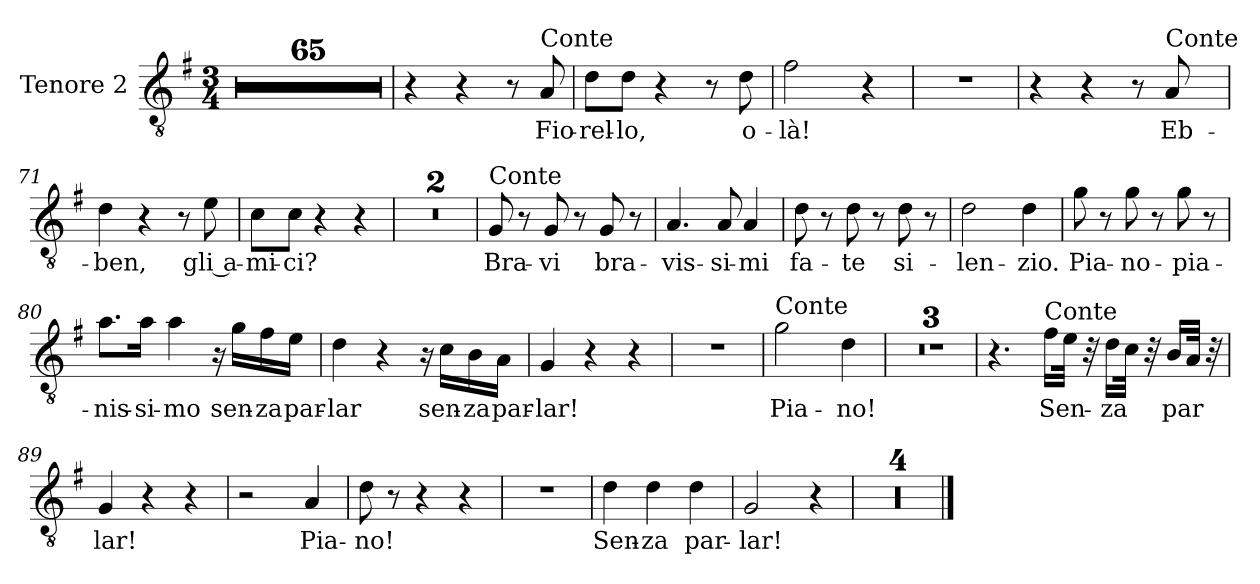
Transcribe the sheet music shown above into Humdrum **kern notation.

**kern	**text
*part1	*part1
*staff1	*staff1
*I"Tenore 2	*
*I'T. 2	*
*clefGv2	*
*k[f#]	*
*M3/4	*
=1	=1
2.r	.
=2	=2
2.r	.
=3	=3
2.r	.
=4	=4
2.r	.
=5	=5
2.r	.
!!LO:LB:g=z
=6	=6
2.r	.
=7	=7
2.r	.
=8	=8
2.r	.
=9	=9
2.r	.
=10	=10
2.r	.
=11	=11
2.r	.
!!LO:LB:g=z
=12	=12
2.r	.
=13	=13
2.r	.
=14	=14
2.r	.
=15	=15
2.r	.
!!LO:LB:g=z
=16	=16
2.r	.
=17	=17
2.r	.
=18	=18
2.r	.
=19	=19
2.r	.
=20	=20
2.r	.
!!LO:LB:g=z
=21	=21
2.r	.
=22	=22
2.r	.
=23	=23
2.r	.
=24	=24
2.r	.
=25	=25
2.r	.
!!LO:PB:g=z
=26	=26
2.r	.
=27	=27
2.r	.
=28	=28
2.r	.
=29	=29
2.r	.
!!LO:LB:g=z
=30	=30
2.r	.
=31	=31
2.r	.
=32	=32
2.r	.
=33	=33
2.r	.
!!LO:PB:g=z
=34	=34
2.r	.
=35	=35
2.r	.
=36	=36
2.r	.
=37	=37
2.r	.
!!LO:LB:g=z
=38	=38
2.r	.
=39	=39
2.r	.
=40	=40
2.r	.
=41	=41
2.r	.
!!LO:PB:g=z
=42	=42
2.r	.
=43	=43
2.r	.
=44	=44
2.r	.
=45	=45
2.r	.
=46	=46
2.r	.
!!LO:LB:g=z
=47	=47
2.r	.
=48	=48
2.r	.
=49	=49
2.r	.
=50	=50
2.r	.
=51	=51
2.r	.
!!LO:LB:g=z
=52	=52
2.r	.
=53	=53
2.r	.
=54	=54
2.r	.
=55	=55
2.r	.
=56	=56
2.r	.
!!LO:LB:g=z
=57	=57
2.r	.
=58	=58
2.r	.
=59	=59
2.r	.
!!LO:PB:g=z
=60	=60
2.r	.
=61	=61
2.r	.
=62	=62
2.r	.
!!LO:LB:g=z
=63	=63
2.r	.
=64	=64
2.r	.
=65	=65
2.r	.
=66	=66
4r	.
4r	.
8r	.
!LO:TX:a:t=Conte	!
!	!LO:LY:b
8A/	Fio-
=67	=67
!	!LO:LY:b
8d\L	-rel-
!	!LO:LY:b
8d\J	-lo,
4r	.
8r	.
!	!LO:LY:b
8d\	o-
!!LO:LB:g=z
=68	=68
!	!LO:LY:b
2f#\	-là!
4r	.
=69	=69
2.r	.
=70	=70
4r	.
4r	.
8r	.
!LO:TX:a:t=Conte	!
!	!LO:LY:b
8A/	Eb-
=71	=71
!	!LO:LY:b
4d\	-ben,
4r	.
8r	.
!	!LO:LY:b
8e\	gli a-
=72	=72
!	!LO:LY:b
8c\L	-mi-
!	!LO:LY:b
8c\J	-ci?
4r	.
4r	.
=73	=73
2.r	.
=74	=74
2.r	.
!!LO:PB:g=z
=75	=75
!LO:TX:a:t=Conte	!
!	!LO:LY:b
8G/	Bra-
8r	.
!	!LO:LY:b
8G/	-vi
8r	.
!	!LO:LY:b
8G/	bra-
8r	.
=76	=76
!	!LO:LY:b
4.A/	-vis-
!	!LO:LY:b
8A/	-si-
!	!LO:LY:b
4A/	-mi
=77	=77
!	!LO:LY:b
8d\	fa-
8r	.
!	!LO:LY:b
8d\	-te
8r	.
!	!LO:LY:b
8d\	si-
8r	.
!!LO:LB:g=z
=78	=78
!	!LO:LY:b
2d\	-len-
!	!LO:LY:b
4d\	-zio.
=79	=79
!	!LO:LY:b
8g\	Pia-
8r	.
!	!LO:LY:b
8g\	-no-
8r	.
!	!LO:LY:b
8g\	-pia-
8r	.
=80	=80
!	!LO:LY:b
8.a\L	-nis-
!	!LO:LY:b
16a\Jk	-si-
!	!LO:LY:b
4a\	-mo
16r	.
!	!LO:LY:b
16g\LL	sen-
!	!LO:LY:b
16f#\	-za
!	!LO:LY:b
16e\JJ	par-
!!LO:LB:g=z
=81	=81
!	!LO:LY:b
4d\	-lar
4r	.
16r	.
!	!LO:LY:b
16c\LL	sen-
!	!LO:LY:b
16B\	-za
!	!LO:LY:b
16A\JJ	par-
=82	=82
!	!LO:LY:b
4G/	-lar!
4r	.
4r	.
=83	=83
2.r	.
=84	=84
!LO:TX:a:t=Conte	!
!	!LO:LY:b
2g\	Pia-
!	!LO:LY:b
4d\	-no!
!!LO:PB:g=z
=85	=85
2.r	.
=86	=86
2.r	.
=87	=87
2.r	.
!!LO:LB:g=z
=88	=88
4.r	.
!LO:TX:a:t=Conte	!
!	!LO:LY:b
16f#\LL	Sen-
32e\JJk	.
32r	.
!	!LO:LY:b
16d\LL	za
32c\JJk	.
32r	.
!	!LO:LY:b
16B/LL	par
32A/JJk	.
32r	.
=89	=89
!	!LO:LY:b
4G/	lar!
4r	.
4r	.
=90	=90
2r	.
!	!LO:LY:b
4A/	Pia-
=91	=91
!	!LO:LY:b
8d\	-no!
8r	.
4r	.
4r	.
!!LO:PB:g=z
=92	=92
2.r	.
=93	=93
!	!LO:LY:b
4d\	Sen-
!	!LO:LY:b
4d\	-za
!	!LO:LY:b
4d\	par-
=94	=94
!	!LO:LY:b
2G/	-lar!
4r	.
=95	=95
2.r	.
=96	=96
2.r	.
=97	=97
2.r	.
!!LO:LB:g=z
=98	=98
2.r	.
==	==
*-	*-
